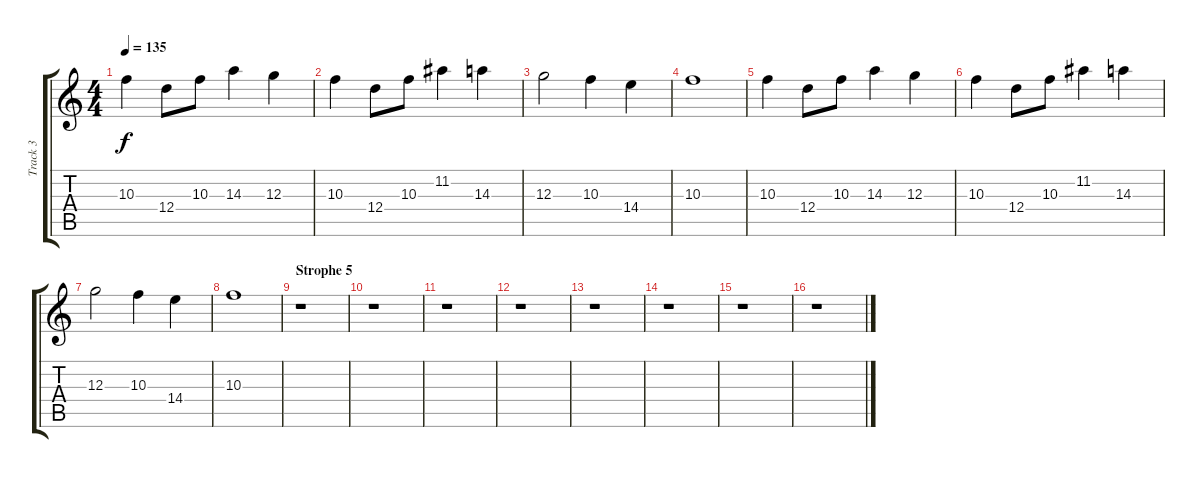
\track ("Track 3" "Track 3") {instrument overdrivenguitar}
\staff {score tabs}
\tuning (E4 B3 G3 D3 A2 E2) {hide}
\ts (4 4)
\tempo 135
\clef g2
\ks c
10.3.4{dy f} 12.4.8 10.3.8 14.3.4 12.3.4 |
10.3.4 12.4.8 10.3.8 11.2.4 14.3.4 |
12.3.2 10.3.4 14.4.4 |
10.3.1 |
10.3.4 12.4.8 10.3.8 14.3.4 12.3.4 |
10.3.4 12.4.8 10.3.8 11.2.4 14.3.4 |
12.3.2 10.3.4 14.4.4 |
10.3.1 |
\section ("" "Strophe 5")
r.1 |
r.1 |
r.1 |
r.1 |
r.1 |
r.1 |
r.1 |
r.1
